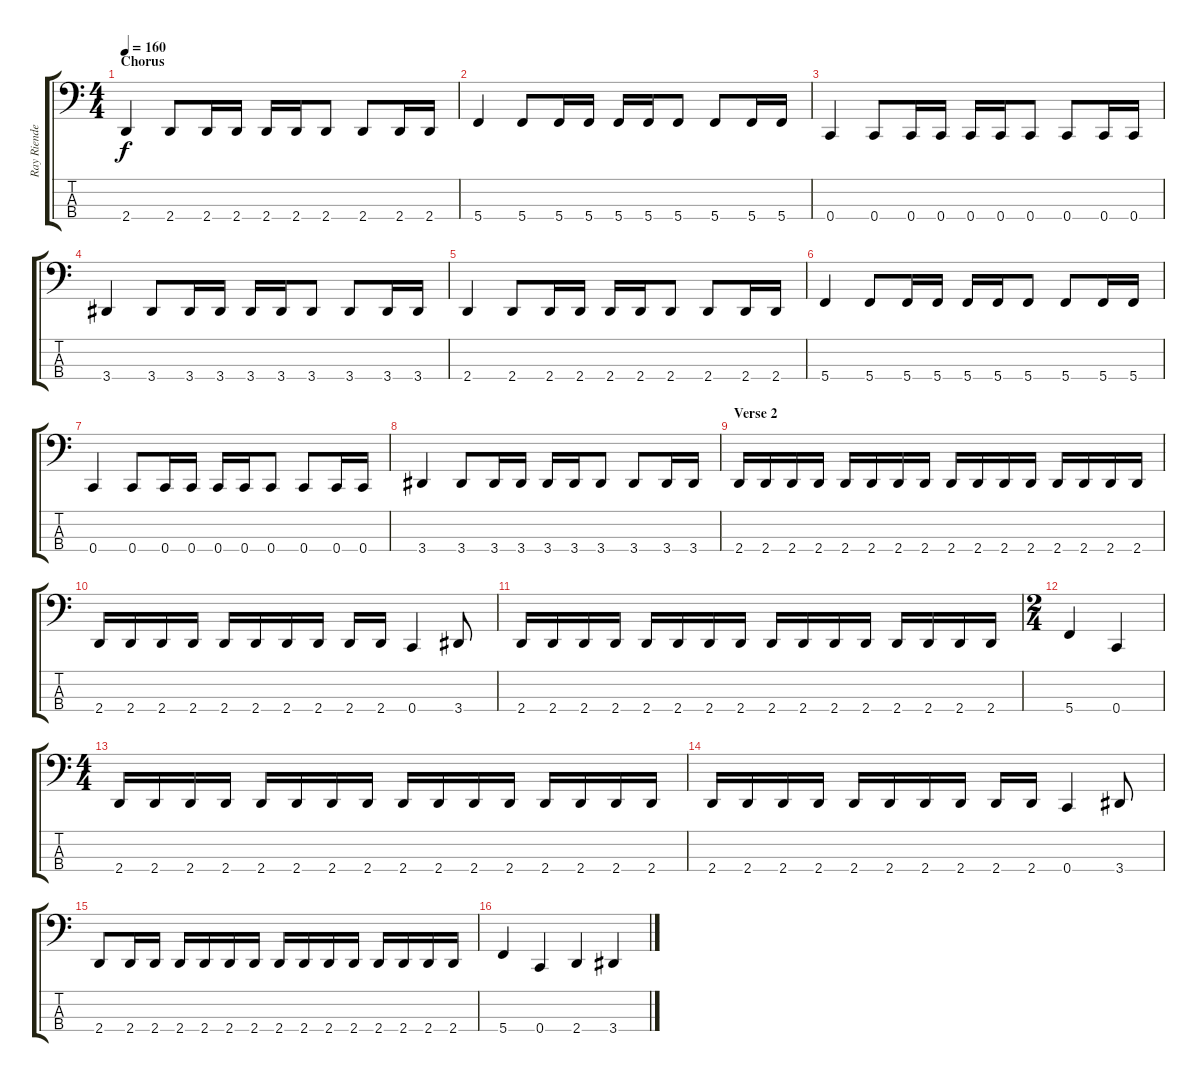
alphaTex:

\track ("Ray Riendeau" "Ray Riende") {instrument electricbassfinger}
\staff {score tabs}
\tuning (F2 C2 G1 C1) {hide}
\ts (4 4)
\section ("" "Chorus")
\tempo 160
\clef f4
\ks c
2.4.4{dy f} 2.4.8 2.4.16 2.4.16 2.4.16 2.4.16 2.4.8 2.4.8 2.4.16 2.4.16 |
5.4.4 5.4.8 5.4.16 5.4.16 5.4.16 5.4.16 5.4.8 5.4.8 5.4.16 5.4.16 |
0.4.4 0.4.8 0.4.16 0.4.16 0.4.16 0.4.16 0.4.8 0.4.8 0.4.16 0.4.16 |
3.4.4 3.4.8 3.4.16 3.4.16 3.4.16 3.4.16 3.4.8 3.4.8 3.4.16 3.4.16 |
2.4.4 2.4.8 2.4.16 2.4.16 2.4.16 2.4.16 2.4.8 2.4.8 2.4.16 2.4.16 |
5.4.4 5.4.8 5.4.16 5.4.16 5.4.16 5.4.16 5.4.8 5.4.8 5.4.16 5.4.16 |
0.4.4 0.4.8 0.4.16 0.4.16 0.4.16 0.4.16 0.4.8 0.4.8 0.4.16 0.4.16 |
3.4.4 3.4.8 3.4.16 3.4.16 3.4.16 3.4.16 3.4.8 3.4.8 3.4.16 3.4.16 |
\section ("" "Verse 2")
2.4.16 2.4.16 2.4.16 2.4.16 2.4.16 2.4.16 2.4.16 2.4.16 2.4.16 2.4.16 2.4.16 2.4.16 2.4.16 2.4.16 2.4.16 2.4.16 |
2.4.16 2.4.16 2.4.16 2.4.16 2.4.16 2.4.16 2.4.16 2.4.16 2.4.16 2.4.16 0.4.4 3.4.8 |
2.4.16 2.4.16 2.4.16 2.4.16 2.4.16 2.4.16 2.4.16 2.4.16 2.4.16 2.4.16 2.4.16 2.4.16 2.4.16 2.4.16 2.4.16 2.4.16 |
\ts (2 4)
5.4.4 0.4.4 |
\ts (4 4)
2.4.16 2.4.16 2.4.16 2.4.16 2.4.16 2.4.16 2.4.16 2.4.16 2.4.16 2.4.16 2.4.16 2.4.16 2.4.16 2.4.16 2.4.16 2.4.16 |
2.4.16 2.4.16 2.4.16 2.4.16 2.4.16 2.4.16 2.4.16 2.4.16 2.4.16 2.4.16 0.4.4 3.4.8 |
2.4.8 2.4.16 2.4.16 2.4.16 2.4.16 2.4.16 2.4.16 2.4.16 2.4.16 2.4.16 2.4.16 2.4.16 2.4.16 2.4.16 2.4.16 |
5.4.4 0.4.4 2.4.4 3.4.4
